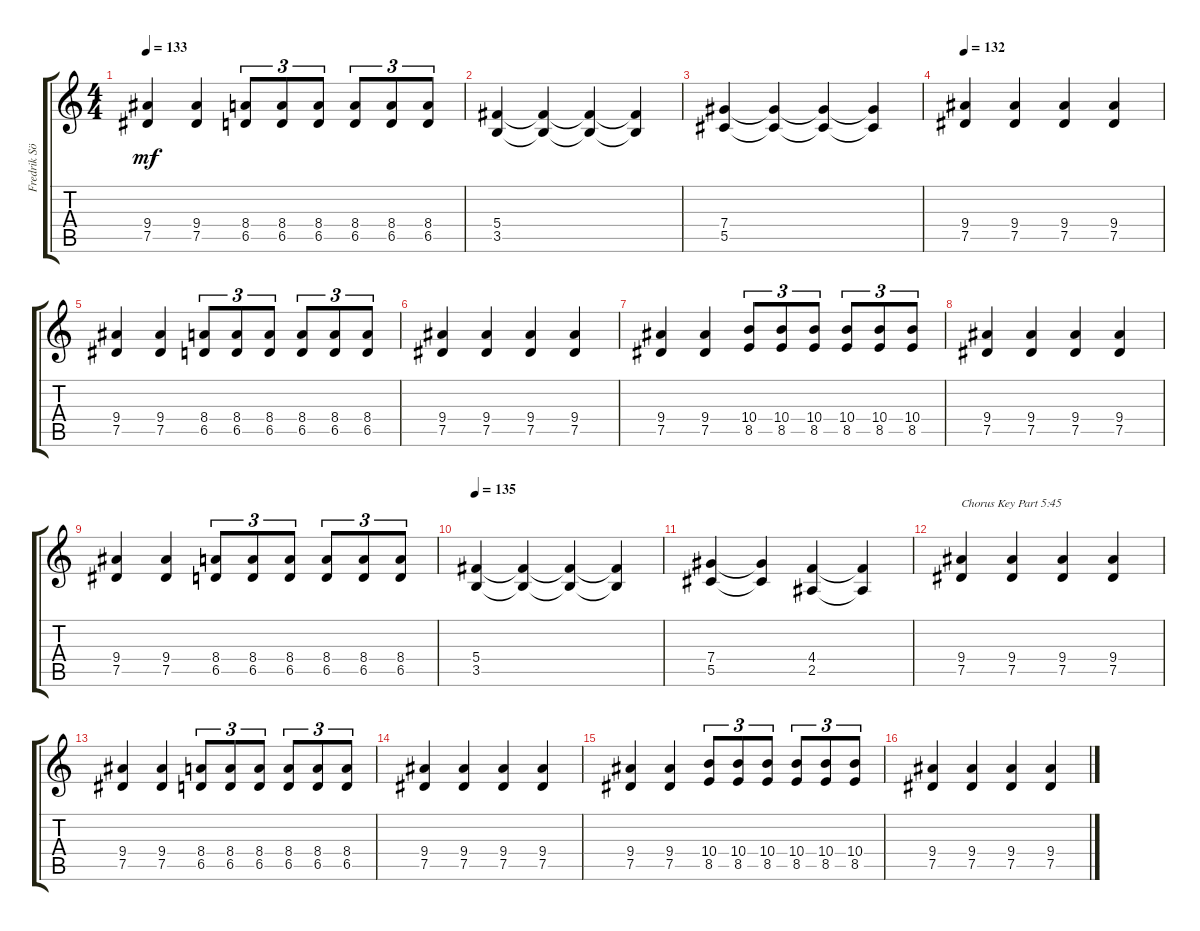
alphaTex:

\track ("Fredrik Söderberg (D# Tuning)" "Fredrik Sö") {instrument overdrivenguitar}
\staff {score tabs}
\tuning (Eb4 Bb3 Gb3 Db3 Ab2 Eb2) {hide}
\ts (4 4)
\tempo 133
\clef g2
\ks c
(9.4 7.5).4{dy mf} (9.4 7.5).4 (8.4 6.5).8{tu (3 2)} (8.4 6.5).8{tu (3 2)} (8.4 6.5).8{tu (3 2)} (8.4 6.5).8{tu (3 2)} (8.4 6.5).8{tu (3 2)} (8.4 6.5).8{tu (3 2)} |
(5.4 3.5).4 (5.4{t} 3.5{t}).4 (5.4{t} 3.5{t}).4 (5.4{t} 3.5{t}).4 |
(7.4 5.5).4 (7.4{t} 5.5{t}).4 (7.4{t} 5.5{t}).4 (7.4{t} 5.5{t}).4 |
\tempo 132
(9.4 7.5).4 (9.4 7.5).4 (9.4 7.5).4 (9.4 7.5).4 |
(9.4 7.5).4 (9.4 7.5).4 (8.4 6.5).8{tu (3 2)} (8.4 6.5).8{tu (3 2)} (8.4 6.5).8{tu (3 2)} (8.4 6.5).8{tu (3 2)} (8.4 6.5).8{tu (3 2)} (8.4 6.5).8{tu (3 2)} |
(9.4 7.5).4 (9.4 7.5).4 (9.4 7.5).4 (9.4 7.5).4 |
(9.4 7.5).4 (9.4 7.5).4 (10.4 8.5).8{tu (3 2)} (10.4 8.5).8{tu (3 2)} (10.4 8.5).8{tu (3 2)} (10.4 8.5).8{tu (3 2)} (10.4 8.5).8{tu (3 2)} (10.4 8.5).8{tu (3 2)} |
(9.4 7.5).4 (9.4 7.5).4 (9.4 7.5).4 (9.4 7.5).4 |
(9.4 7.5).4 (9.4 7.5).4 (8.4 6.5).8{tu (3 2)} (8.4 6.5).8{tu (3 2)} (8.4 6.5).8{tu (3 2)} (8.4 6.5).8{tu (3 2)} (8.4 6.5).8{tu (3 2)} (8.4 6.5).8{tu (3 2)} |
\tempo 135
(5.4 3.5).4 (5.4{t} 3.5{t}).4 (5.4{t} 3.5{t}).4 (5.4{t} 3.5{t}).4 |
(7.4 5.5).4 (7.4{t} 5.5{t}).4 (4.4 2.5).4 (4.4{t} 2.5{t}).4 |
(9.4 7.5).4{txt "Chorus Key Part 5:45"} (9.4 7.5).4 (9.4 7.5).4 (9.4 7.5).4 |
(9.4 7.5).4 (9.4 7.5).4 (8.4 6.5).8{tu (3 2)} (8.4 6.5).8{tu (3 2)} (8.4 6.5).8{tu (3 2)} (8.4 6.5).8{tu (3 2)} (8.4 6.5).8{tu (3 2)} (8.4 6.5).8{tu (3 2)} |
(9.4 7.5).4 (9.4 7.5).4 (9.4 7.5).4 (9.4 7.5).4 |
(9.4 7.5).4 (9.4 7.5).4 (10.4 8.5).8{tu (3 2)} (10.4 8.5).8{tu (3 2)} (10.4 8.5).8{tu (3 2)} (10.4 8.5).8{tu (3 2)} (10.4 8.5).8{tu (3 2)} (10.4 8.5).8{tu (3 2)} |
(9.4 7.5).4 (9.4 7.5).4 (9.4 7.5).4 (9.4 7.5).4
